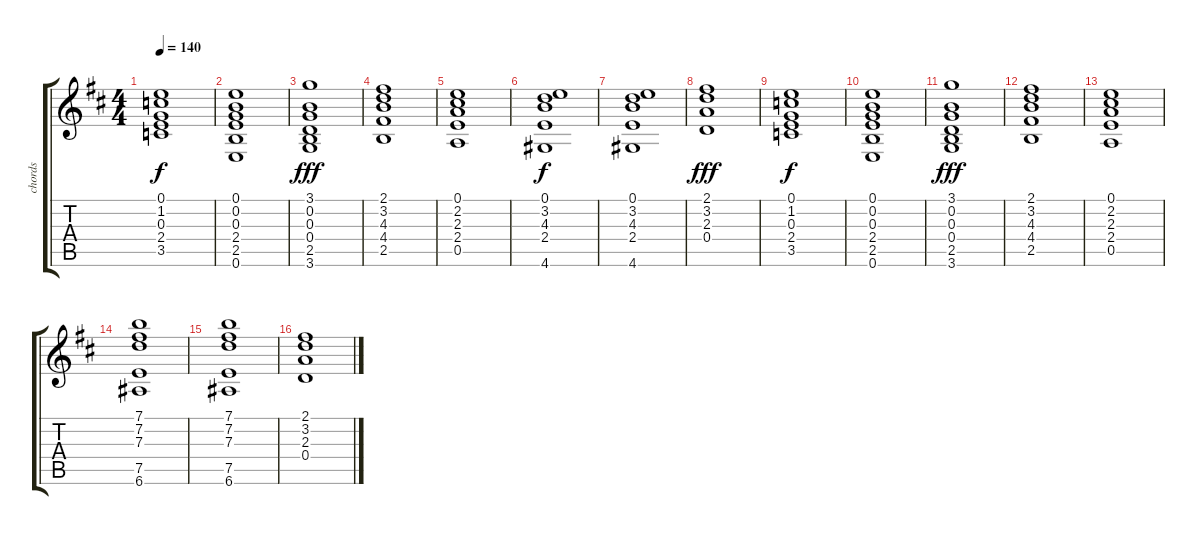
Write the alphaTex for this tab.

\track ("chords" "chords") {instrument acousticguitarsteel}
\staff {score tabs}
\tuning (E4 B3 G3 D3 A2 E2) {hide}
\ts (4 4)
\tempo 140
\clef g2
\ks d
(0.1 1.2 0.3 2.4 3.5).1{dy f} |
(0.1 0.2 0.3 2.4 2.5 0.6).1 |
(3.1 0.2 0.3 0.4 2.5 3.6).1{dy fff} |
(2.1 3.2 4.3 4.4 2.5).1 |
(0.1 2.2 2.3 2.4 0.5).1 |
(0.1 3.2 4.3 2.4 4.6).1{dy f} |
(0.1 3.2 4.3 2.4 4.6).1 |
(2.1 3.2 2.3 0.4).1{dy fff} |
(0.1 1.2 0.3 2.4 3.5).1{dy f} |
(0.1 0.2 0.3 2.4 2.5 0.6).1 |
(3.1 0.2 0.3 0.4 2.5 3.6).1{dy fff} |
(2.1 3.2 4.3 4.4 2.5).1 |
(0.1 2.2 2.3 2.4 0.5).1 |
(7.1 7.2 7.3 7.5 6.6).1 |
(7.1 7.2 7.3 7.5 6.6).1 |
(2.1 3.2 2.3 0.4).1
